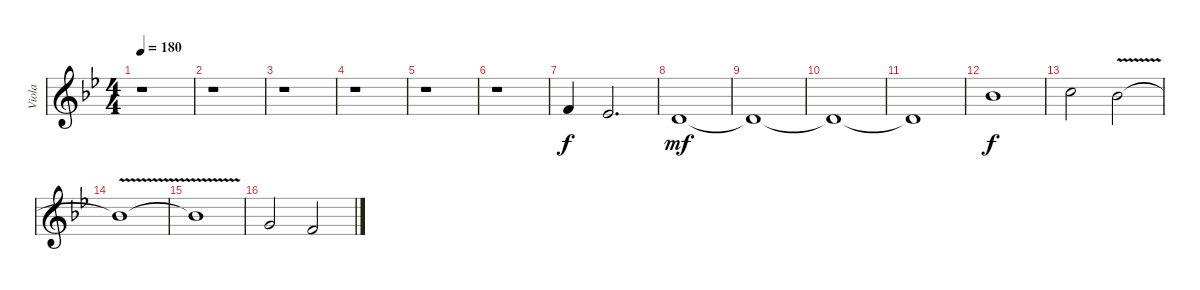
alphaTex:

\track ("Viola" "Viola") {instrument viola}
\staff {score}
\tuning (A4 D4 G3 C3) {hide}
\ts (4 4)
\tempo 180
\clef g2
\ks bb
r.1{dy ff} |
r.1 |
r.1 |
r.1 |
r.1 |
r.1 |
3.2.4{dy f} 1.2.2{d} |
0.2.1{dy mf} |
0.2{t}.1 |
0.2{t}.1 |
0.2{t}.1 |
1.1.1{dy f} |
3.1.2 1.1{v}.2 |
1.1{v t}.1 |
1.1{v t}.1 |
5.2.2 3.2.2
